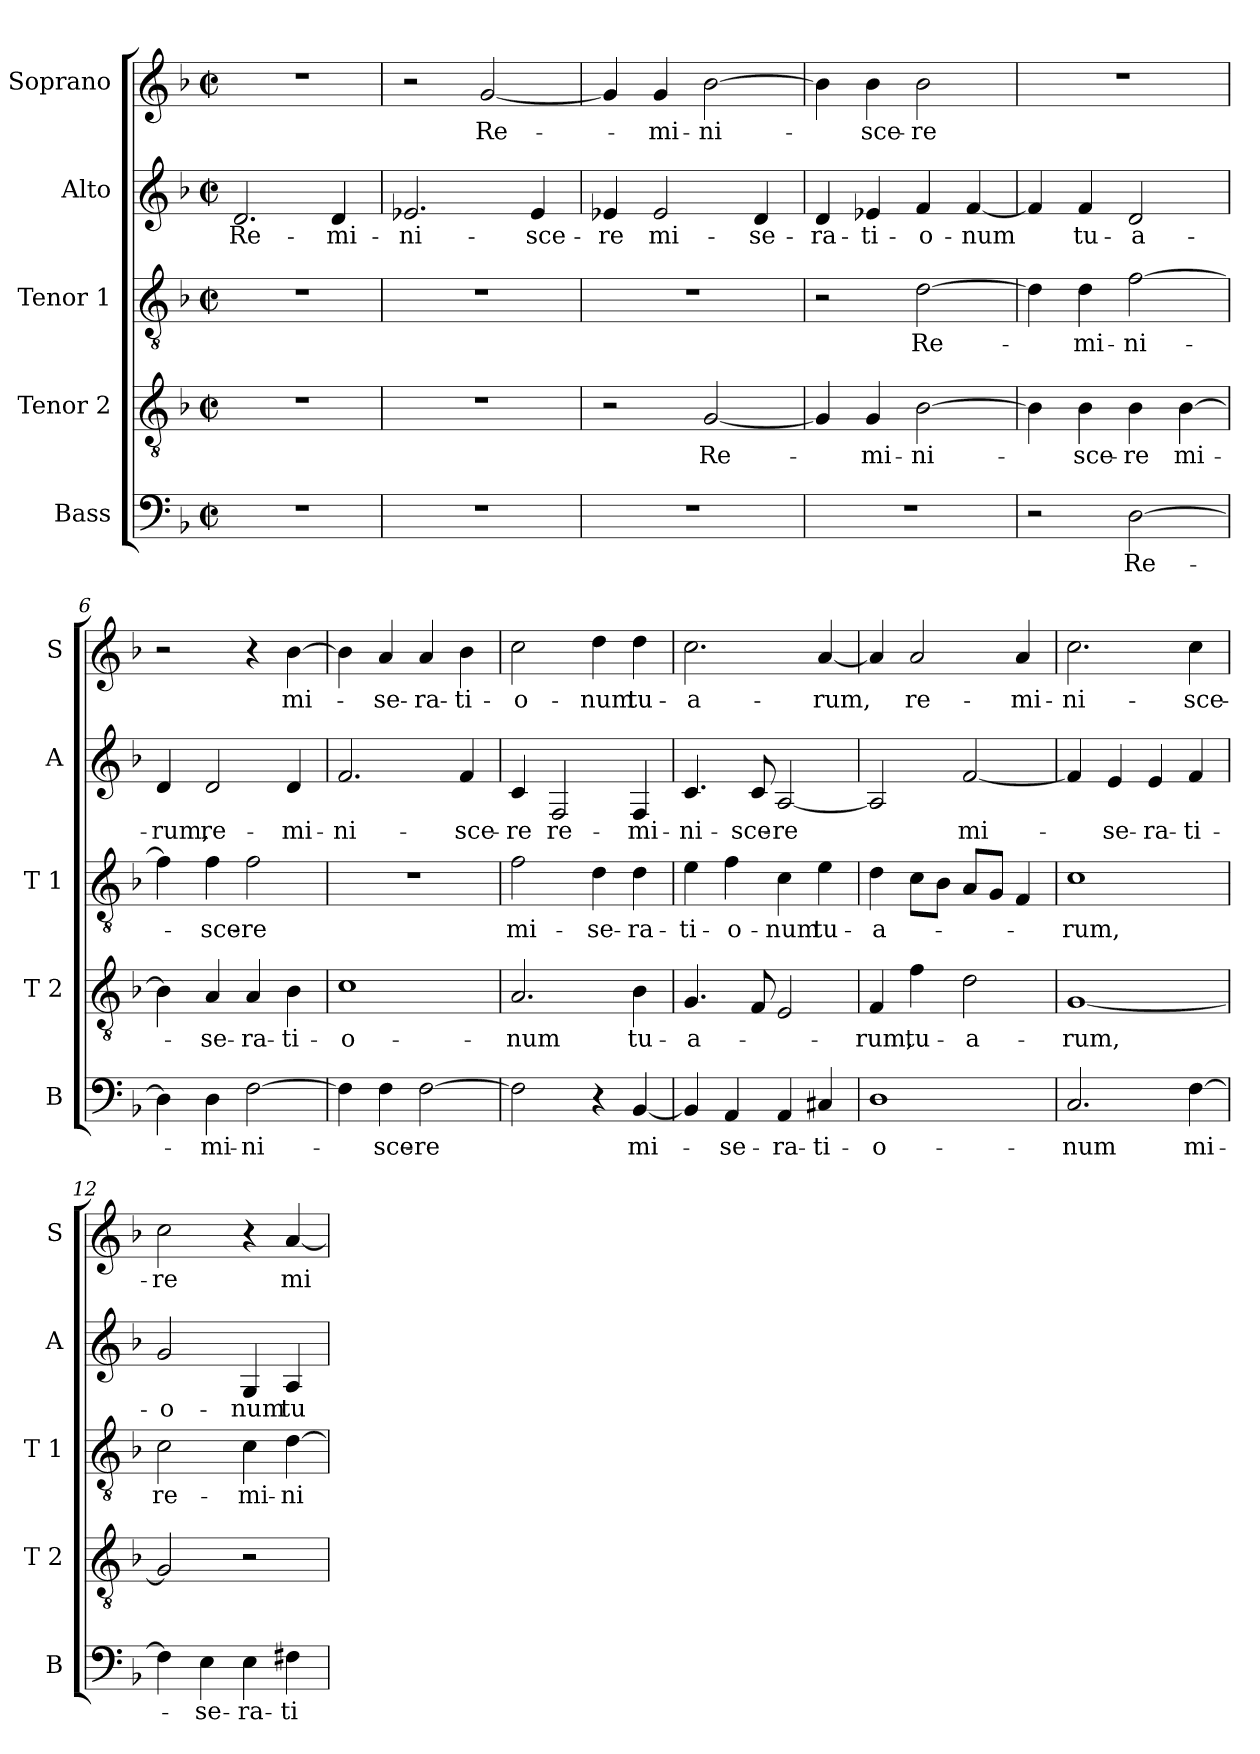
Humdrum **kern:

**kern	**text	**kern	**text	**kern	**text	**kern	**text	**kern	**text
*part5	*part5	*part4	*part4	*part3	*part3	*part2	*part2	*part1	*part1
*staff5	*staff5	*staff4	*staff4	*staff3	*staff3	*staff2	*staff2	*staff1	*staff1
*I"Bass	*	*I"Tenor 2	*	*I"Tenor 1	*	*I"Alto	*	*I"Soprano	*
*I'B	*	*I'T 2	*	*I'T 1	*	*I'A	*	*I'S	*
*clefF4	*	*clefGv2	*	*clefGv2	*	*clefG2	*	*clefG2	*
*k[b-]	*	*k[b-]	*	*k[b-]	*	*k[b-]	*	*k[b-]	*
*F:	*	*F:	*	*F:	*	*F:	*	*F:	*
*M2/2	*	*M2/2	*	*M2/2	*	*M2/2	*	*M2/2	*
*met(c|)	*	*met(c|)	*	*met(c|)	*	*met(c|)	*	*met(c|)	*
=1	=1	=1	=1	=1	=1	=1	=1	=1	=1
1r	.	1r	.	1r	.	2.d/	Re-	1r	.
.	.	.	.	.	.	4d/	-mi-	.	.
=2	=2	=2	=2	=2	=2	=2	=2	=2	=2
1r	.	1r	.	1r	.	2.e-X/	-ni-	2r	.
.	.	.	.	.	.	.	.	[2g/	Re-
.	.	.	.	.	.	4e-/	-sce-	.	.
=3	=3	=3	=3	=3	=3	=3	=3	=3	=3
1r	.	2r	.	1r	.	4e-X/	-re	4g/]	.
.	.	.	.	.	.	2e-/	mi-	4g/	-mi-
.	.	[2G/	Re-	.	.	.	.	[2b-\	-ni-
.	.	.	.	.	.	4d/	-se-	.	.
=4	=4	=4	=4	=4	=4	=4	=4	=4	=4
1r	.	4G/]	.	2r	.	4d/	-ra-	4b-\]	.
.	.	4G/	-mi-	.	.	4e-X/	-ti-	4b-\	-sce-
.	.	[2B-\	-ni-	[2d\	Re-	4f/	-o-	2b-\	-re
.	.	.	.	.	.	[4f/	-num	.	.
=5	=5	=5	=5	=5	=5	=5	=5	=5	=5
2r	.	4B-\]	.	4d\]	.	4f/]	.	1r	.
.	.	4B-\	-sce-	4d\	-mi-	4f/	tu-	.	.
[2D\	Re-	4B-\	-re	[2f\	-ni-	2d/	-a-	.	.
.	.	[4B-\	mi-	.	.	.	.	.	.
!!LO:LB:g=z
=6	=6	=6	=6	=6	=6	=6	=6	=6	=6
4D\]	.	4B-\]	.	4f\]	.	4d/	-rum,	2r	.
4D\	-mi-	4A/	-se-	4f\	-sce-	2d/	re-	.	.
[2F\	-ni-	4A/	-ra-	2f\	-re	.	.	4r	.
.	.	4B-\	-ti-	.	.	4d/	-mi-	[4b-\	mi-
=7	=7	=7	=7	=7	=7	=7	=7	=7	=7
4F\]	.	1c	-o-	1r	.	2.f/	-ni-	4b-\]	.
4F\	-sce-	.	.	.	.	.	.	4a/	-se-
[2F\	-re	.	.	.	.	.	.	4a/	-ra-
.	.	.	.	.	.	4f/	-sce-	4b-\	-ti-
=8	=8	=8	=8	=8	=8	=8	=8	=8	=8
2F\]	.	2.A/	-num	2f\	mi-	4c/	-re	2cc\	-o-
.	.	.	.	.	.	2F/	re-	.	.
4r	.	.	.	4d\	-se-	.	.	4dd\	-num
[4BB-/	mi-	4B-\	tu-	4d\	-ra-	4F/	-mi-	4dd\	tu-
=9	=9	=9	=9	=9	=9	=9	=9	=9	=9
4BB-/]	.	4.G/	-a-	4e\	-ti-	4.c/	-ni-	2.cc\	-a-
4AA/	-se-	.	.	4f\	-o-	.	.	.	.
.	.	8F/	.	.	.	8c/	-sce-	.	.
4AA/	-ra-	2E/	.	4c\	-num	[2A/	-re	.	.
4C#X/	-ti-	.	.	4e\	tu-	.	.	[4a/	-rum,
=10	=10	=10	=10	=10	=10	=10	=10	=10	=10
1D	-o-	4F/	-rum,	4d\	-a-	2A/]	.	4a/]	.
.	.	4f\	tu-	8c\L	.	.	.	2a/	re-
.	.	.	.	8B-\J	.	.	.	.	.
.	.	2d\	-a-	8A/L	.	[2f/	mi-	.	.
.	.	.	.	8G/J	.	.	.	.	.
.	.	.	.	4F/	.	.	.	4a/	-mi-
!!LO:PB:g=z
=11	=11	=11	=11	=11	=11	=11	=11	=11	=11
2.C/	-num	[1G	-rum,	1c	-rum,	4f/]	.	2.cc\	-ni-
.	.	.	.	.	.	4e/	-se-	.	.
.	.	.	.	.	.	4e/	-ra-	.	.
[4F\	mi-	.	.	.	.	4f/	-ti-	4cc\	-sce-
=12	=12	=12	=12	=12	=12	=12	=12	=12	=12
4F\]	.	2G/]	.	2c\	re-	2g/	-o-	2cc\	-re
4E\	-se-	.	.	.	.	.	.	.	.
4E\	-ra-	2r	.	4c\	-mi-	4G/	-num	4r	.
4F#X\	-ti-	.	.	[4d\	-ni-	4A/	tu-	[4a/	mi-
=	=	=	=	=	=	=	=	=	=
*-	*-	*-	*-	*-	*-	*-	*-	*-	*-
